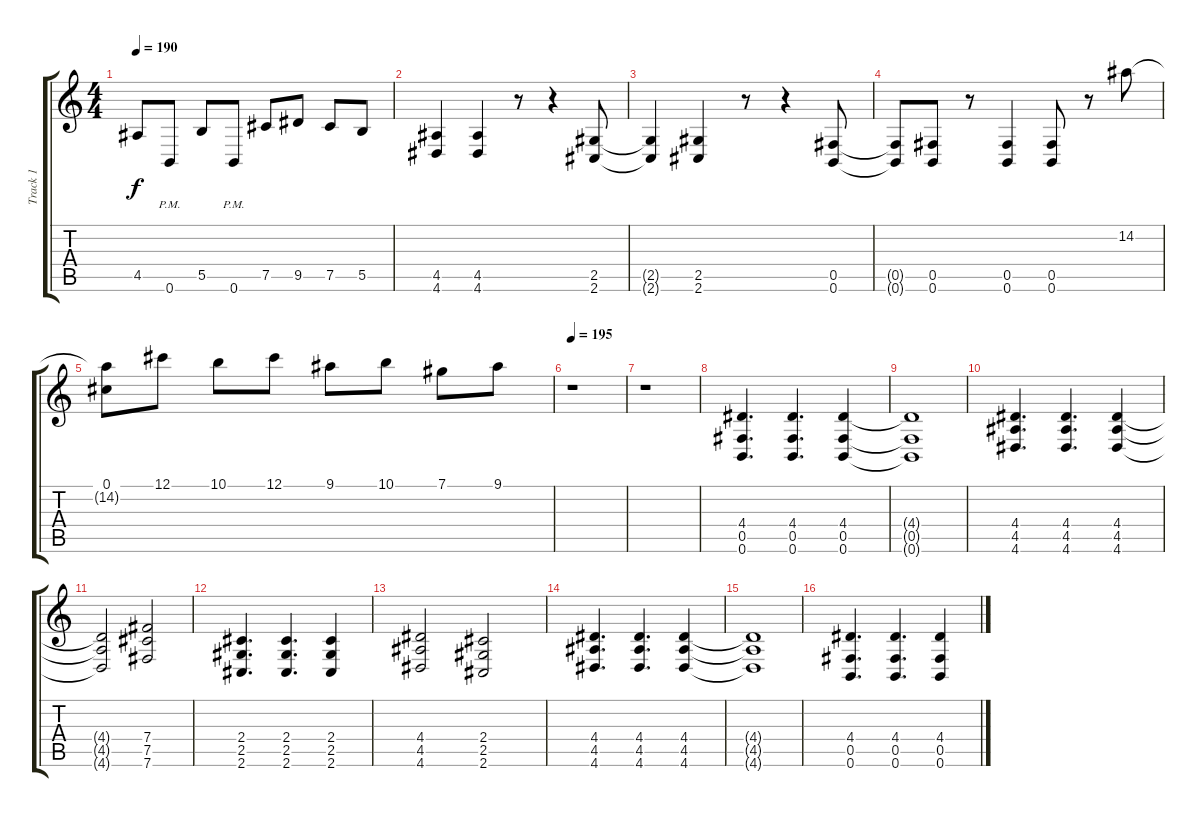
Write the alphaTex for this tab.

\track ("Track 1" "Track 1") {instrument distortionguitar}
\staff {score tabs}
\tuning (Db4 Ab3 E3 B2 Gb2 B1) {hide}
\ts (4 4)
\tempo 190
\clef g2
\ks c
4.5.8{dy f} 0.6{pm}.8 5.5.8 0.6{pm}.8 7.5.8 9.5.8 7.5.8 5.5.8 |
(4.5 4.6).4 (4.5 4.6).4 r.8 r.4 (2.5 2.6).8 |
(2.5{t} 2.6{t}).4 (2.5 2.6).4 r.8 r.4 (0.5 0.6).8 |
(0.5{t} 0.6{t}).8 (0.5 0.6).8 r.8 (0.5 0.6).4 (0.5 0.6).8 r.8 14.2.8 |
(0.1 14.2{t}).8 12.1.8 10.1.8 12.1.8 9.1.8 10.1.8 7.1.8 9.1.8 |
\tempo 195
r.1 |
r.1 |
(4.4 0.5 0.6).4{d} (4.4 0.5 0.6).4{d} (4.4 0.5 0.6).4 |
(4.4{t} 0.5{t} 0.6{t}).1 |
(4.4 4.5 4.6).4{d} (4.4 4.5 4.6).4{d} (4.4 4.5 4.6).4 |
(4.4{t} 4.5{t} 4.6{t}).2 (7.4 7.5 7.6).2 |
(2.4 2.5 2.6).4{d} (2.4 2.5 2.6).4{d} (2.4 2.5 2.6).4 |
(4.4 4.5 4.6).2 (2.4 2.5 2.6).2 |
(4.4 4.5 4.6).4{d} (4.4 4.5 4.6).4{d} (4.4 4.5 4.6).4 |
(4.4{t} 4.5{t} 4.6{t}).1 |
(4.4 0.5 0.6).4{d} (4.4 0.5 0.6).4{d} (4.4 0.5 0.6).4
